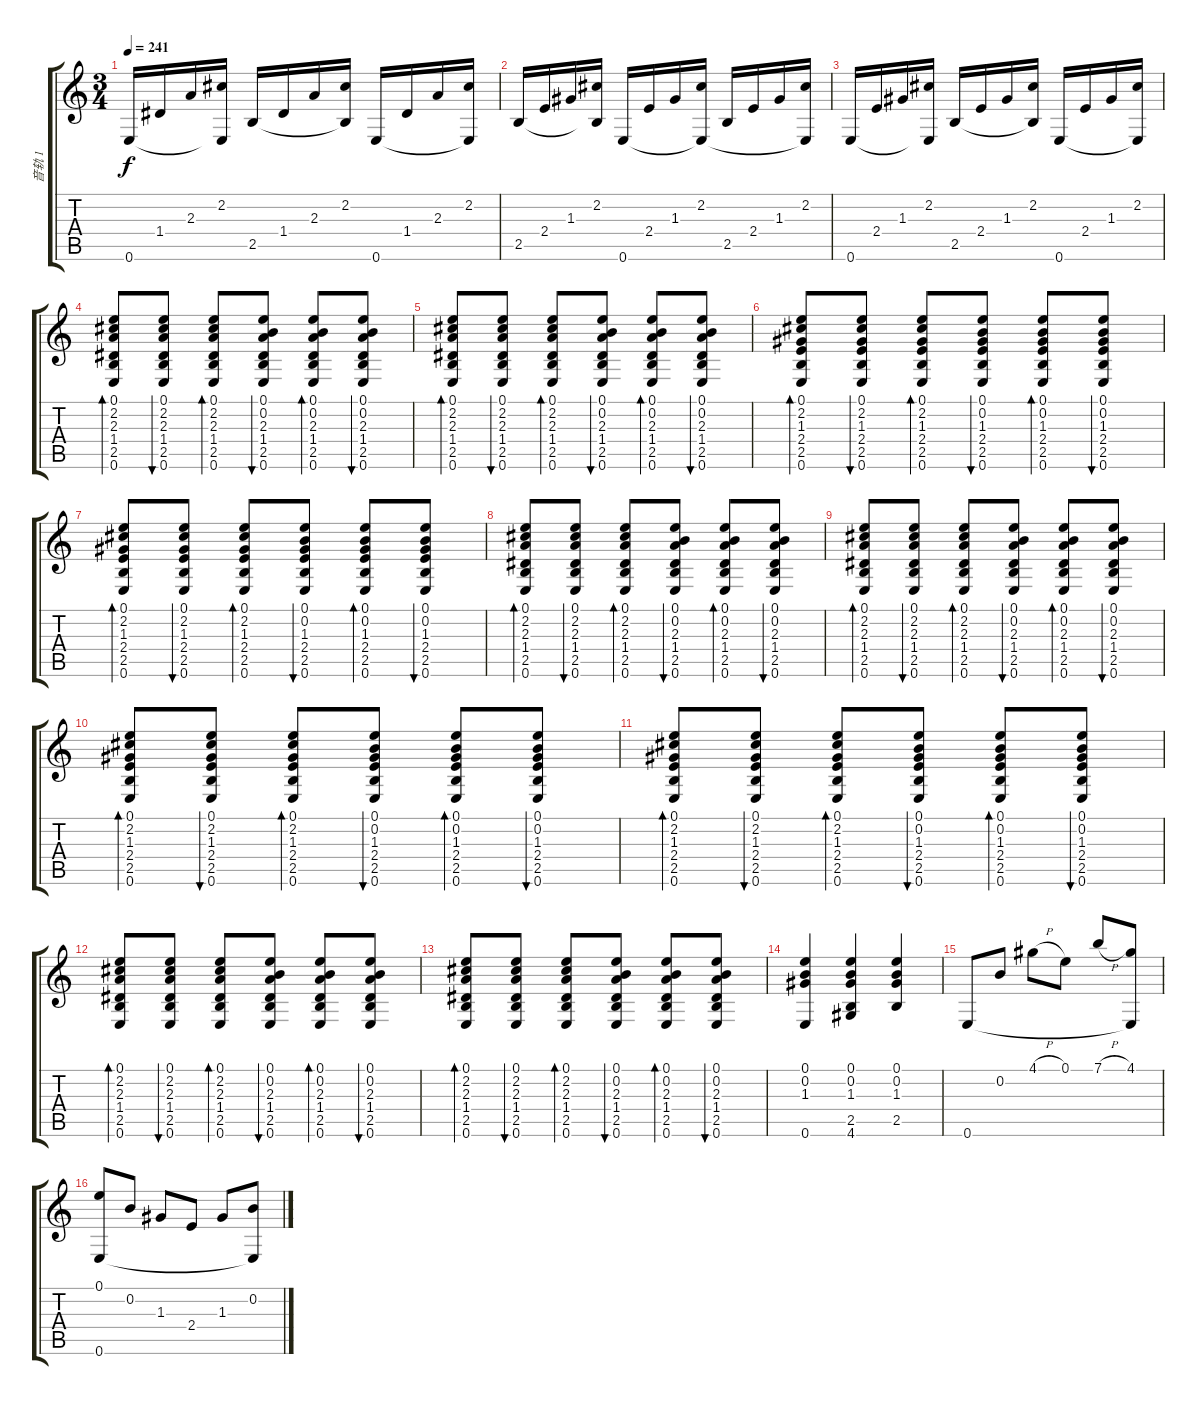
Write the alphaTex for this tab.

\track ("音轨 1" "音轨 1") {instrument acousticguitarnylon}
\staff {score tabs}
\tuning (E4 B3 G3 D3 A2 E2) {hide}
\ts (3 4)
\tempo 241
\clef g2
\ks c
0.6.16{dy f} 1.4.16 2.3.16 (2.2 0.6{t}).16 2.5.16 1.4.16 2.3.16 (2.2 2.5{t}).16 0.6.16 1.4.16 2.3.16 (2.2 0.6{t}).16 |
2.5.16 2.4.16 1.3.16 (2.2 2.5{t}).16 0.6.16 2.4.16 1.3.16 (2.2 0.6{t}).16 2.5.16 2.4.16 1.3.16 (2.2 0.6{t}).16 |
0.6.16 2.4.16 1.3.16 (2.2 0.6{t}).16 2.5.16 2.4.16 1.3.16 (2.2 2.5{t}).16 0.6.16 2.4.16 1.3.16 (2.2 0.6{t}).16 |
(0.1 2.2 2.3 1.4 2.5 0.6).8{bd 60} (0.1 2.2 2.3 1.4 2.5 0.6).8{bu 60} (0.1 2.2 2.3 1.4 2.5 0.6).8{bd 60} (0.1 0.2 2.3 1.4 2.5 0.6).8{bu 60} (0.1 0.2 2.3 1.4 2.5 0.6).8{bd 60} (0.1 0.2 2.3 1.4 2.5 0.6).8{bu 60} |
(0.1 2.2 2.3 1.4 2.5 0.6).8{bd 60} (0.1 2.2 2.3 1.4 2.5 0.6).8{bu 60} (0.1 2.2 2.3 1.4 2.5 0.6).8{bd 60} (0.1 0.2 2.3 1.4 2.5 0.6).8{bu 60} (0.1 0.2 2.3 1.4 2.5 0.6).8{bd 60} (0.1 0.2 2.3 1.4 2.5 0.6).8{bu 60} |
(0.1 2.2 1.3 2.4 2.5 0.6).8{bd 60} (0.1 2.2 1.3 2.4 2.5 0.6).8{bu 60} (0.1 2.2 1.3 2.4 2.5 0.6).8{bd 60} (0.1 0.2 1.3 2.4 2.5 0.6).8{bu 60} (0.1 0.2 1.3 2.4 2.5 0.6).8{bd 60} (0.1 0.2 1.3 2.4 2.5 0.6).8{bu 60} |
(0.1 2.2 1.3 2.4 2.5 0.6).8{bd 60} (0.1 2.2 1.3 2.4 2.5 0.6).8{bu 60} (0.1 2.2 1.3 2.4 2.5 0.6).8{bd 60} (0.1 0.2 1.3 2.4 2.5 0.6).8{bu 60} (0.1 0.2 1.3 2.4 2.5 0.6).8{bd 60} (0.1 0.2 1.3 2.4 2.5 0.6).8{bu 60} |
(0.1 2.2 2.3 1.4 2.5 0.6).8{bd 60} (0.1 2.2 2.3 1.4 2.5 0.6).8{bu 60} (0.1 2.2 2.3 1.4 2.5 0.6).8{bd 60} (0.1 0.2 2.3 1.4 2.5 0.6).8{bu 60} (0.1 0.2 2.3 1.4 2.5 0.6).8{bd 60} (0.1 0.2 2.3 1.4 2.5 0.6).8{bu 60} |
(0.1 2.2 2.3 1.4 2.5 0.6).8{bd 60} (0.1 2.2 2.3 1.4 2.5 0.6).8{bu 60} (0.1 2.2 2.3 1.4 2.5 0.6).8{bd 60} (0.1 0.2 2.3 1.4 2.5 0.6).8{bu 60} (0.1 0.2 2.3 1.4 2.5 0.6).8{bd 60} (0.1 0.2 2.3 1.4 2.5 0.6).8{bu 60} |
(0.1 2.2 1.3 2.4 2.5 0.6).8{bd 60} (0.1 2.2 1.3 2.4 2.5 0.6).8{bu 60} (0.1 2.2 1.3 2.4 2.5 0.6).8{bd 60} (0.1 0.2 1.3 2.4 2.5 0.6).8{bu 60} (0.1 0.2 1.3 2.4 2.5 0.6).8{bd 60} (0.1 0.2 1.3 2.4 2.5 0.6).8{bu 60} |
(0.1 2.2 1.3 2.4 2.5 0.6).8{bd 60} (0.1 2.2 1.3 2.4 2.5 0.6).8{bu 60} (0.1 2.2 1.3 2.4 2.5 0.6).8{bd 60} (0.1 0.2 1.3 2.4 2.5 0.6).8{bu 60} (0.1 0.2 1.3 2.4 2.5 0.6).8{bd 60} (0.1 0.2 1.3 2.4 2.5 0.6).8{bu 60} |
(0.1 2.2 2.3 1.4 2.5 0.6).8{bd 60} (0.1 2.2 2.3 1.4 2.5 0.6).8{bu 60} (0.1 2.2 2.3 1.4 2.5 0.6).8{bd 60} (0.1 0.2 2.3 1.4 2.5 0.6).8{bu 60} (0.1 0.2 2.3 1.4 2.5 0.6).8{bd 60} (0.1 0.2 2.3 1.4 2.5 0.6).8{bu 60} |
(0.1 2.2 2.3 1.4 2.5 0.6).8{bd 60} (0.1 2.2 2.3 1.4 2.5 0.6).8{bu 60} (0.1 2.2 2.3 1.4 2.5 0.6).8{bd 60} (0.1 0.2 2.3 1.4 2.5 0.6).8{bu 60} (0.1 0.2 2.3 1.4 2.5 0.6).8{bd 60} (0.1 0.2 2.3 1.4 2.5 0.6).8{bu 60} |
(0.1 0.2 1.3 0.6).4 (0.1 0.2 1.3 2.5 4.6).4 (0.1 0.2 1.3 2.5).4 |
0.6.8 0.2.8 4.1{h}.8 0.1.8 7.1{h}.8 (4.1 0.6{t}).8 |
(0.1 0.6).8 0.2.8 1.3.8 2.4.8 1.3.8 (0.2 0.6{t}).8
